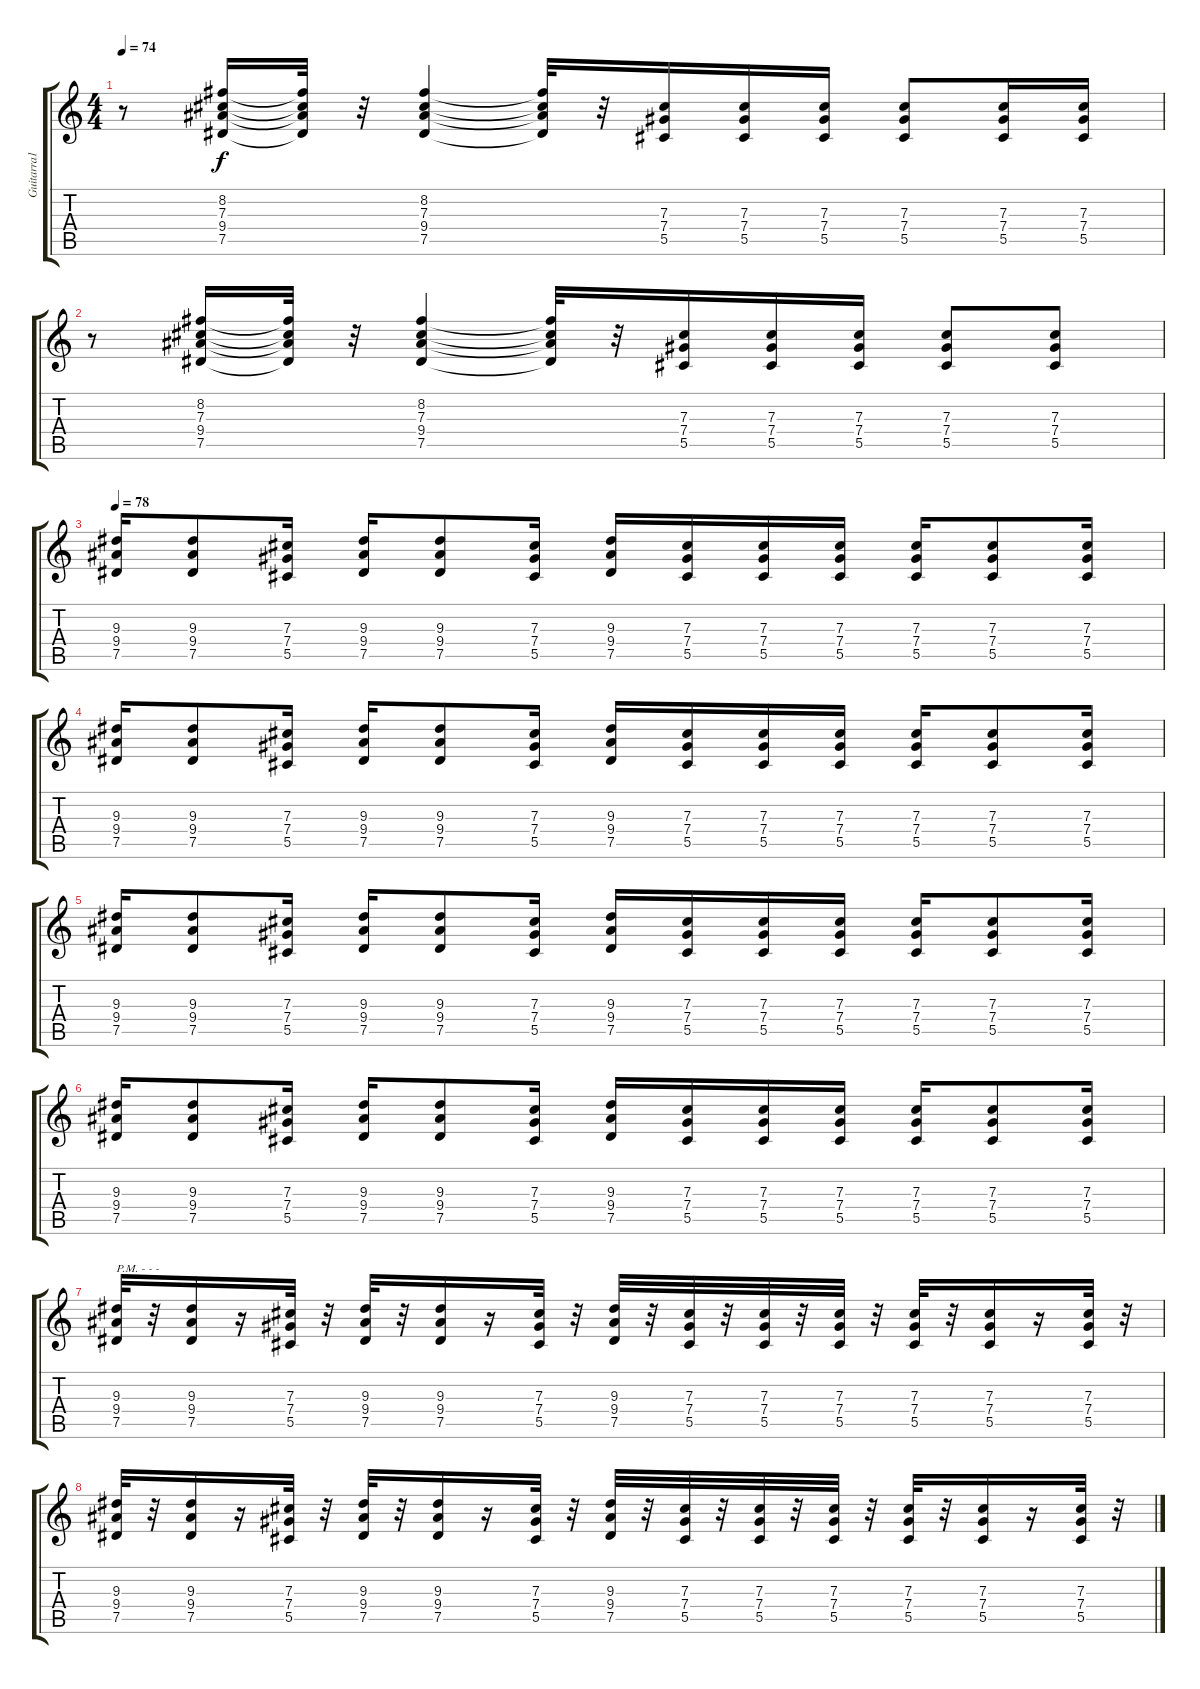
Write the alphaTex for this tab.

\track ("Guitarra1" "Guitarra1") {instrument overdrivenguitar}
\staff {score tabs}
\tuning (Eb4 Bb3 Gb3 Db3 Ab2 Eb2) {hide}
\ts (4 4)
\tempo 74
\clef g2
\ks c
r.8{dy f} (8.2 7.3 9.4 7.5).16 (8.2{t} 7.3{t} 9.4{t} 7.5{t}).32 r.32 (8.2 7.3 9.4 7.5).4 (8.2{t} 7.3{t} 9.4{t} 7.5{t}).32 r.32 (7.3 7.4 5.5).16 (7.3 7.4 5.5).16 (7.3 7.4 5.5).16 (7.3 7.4 5.5).8 (7.3 7.4 5.5).16 (7.3 7.4 5.5).16 |
r.8 (8.2 7.3 9.4 7.5).16 (8.2{t} 7.3{t} 9.4{t} 7.5{t}).32 r.32 (8.2 7.3 9.4 7.5).4 (8.2{t} 7.3{t} 9.4{t} 7.5{t}).32 r.32 (7.3 7.4 5.5).16 (7.3 7.4 5.5).16 (7.3 7.4 5.5).16 (7.3 7.4 5.5).8 (7.3 7.4 5.5).8 |
\tempo 78
(9.3 9.4 7.5).16 (9.3 9.4 7.5).8 (7.3 7.4 5.5).16 (9.3 9.4 7.5).16 (9.3 9.4 7.5).8 (7.3 7.4 5.5).16 (9.3 9.4 7.5).16 (7.3 7.4 5.5).16 (7.3 7.4 5.5).16 (7.3 7.4 5.5).16 (7.3 7.4 5.5).16 (7.3 7.4 5.5).8 (7.3 7.4 5.5).16 |
(9.3 9.4 7.5).16 (9.3 9.4 7.5).8 (7.3 7.4 5.5).16 (9.3 9.4 7.5).16 (9.3 9.4 7.5).8 (7.3 7.4 5.5).16 (9.3 9.4 7.5).16 (7.3 7.4 5.5).16 (7.3 7.4 5.5).16 (7.3 7.4 5.5).16 (7.3 7.4 5.5).16 (7.3 7.4 5.5).8 (7.3 7.4 5.5).16 |
(9.3 9.4 7.5).16 (9.3 9.4 7.5).8 (7.3 7.4 5.5).16 (9.3 9.4 7.5).16 (9.3 9.4 7.5).8 (7.3 7.4 5.5).16 (9.3 9.4 7.5).16 (7.3 7.4 5.5).16 (7.3 7.4 5.5).16 (7.3 7.4 5.5).16 (7.3 7.4 5.5).16 (7.3 7.4 5.5).8 (7.3 7.4 5.5).16 |
(9.3 9.4 7.5).16 (9.3 9.4 7.5).8 (7.3 7.4 5.5).16 (9.3 9.4 7.5).16 (9.3 9.4 7.5).8 (7.3 7.4 5.5).16 (9.3 9.4 7.5).16 (7.3 7.4 5.5).16 (7.3 7.4 5.5).16 (7.3 7.4 5.5).16 (7.3 7.4 5.5).16 (7.3 7.4 5.5).8 (7.3 7.4 5.5).16 |
(9.3 9.4 7.5).32{txt "P.M. - - -"} r.32 (9.3 9.4 7.5).16 r.16 (7.3 7.4 5.5).32 r.32 (9.3 9.4 7.5).32 r.32 (9.3 9.4 7.5).16 r.16 (7.3 7.4 5.5).32 r.32 (9.3 9.4 7.5).32 r.32 (7.3 7.4 5.5).32 r.32 (7.3 7.4 5.5).32 r.32 (7.3 7.4 5.5).32 r.32 (7.3 7.4 5.5).32 r.32 (7.3 7.4 5.5).16 r.16 (7.3 7.4 5.5).32 r.32 |
(9.3 9.4 7.5).32 r.32 (9.3 9.4 7.5).16 r.16 (7.3 7.4 5.5).32 r.32 (9.3 9.4 7.5).32 r.32 (9.3 9.4 7.5).16 r.16 (7.3 7.4 5.5).32 r.32 (9.3 9.4 7.5).32 r.32 (7.3 7.4 5.5).32 r.32 (7.3 7.4 5.5).32 r.32 (7.3 7.4 5.5).32 r.32 (7.3 7.4 5.5).32 r.32 (7.3 7.4 5.5).16 r.16 (7.3 7.4 5.5).32 r.32
